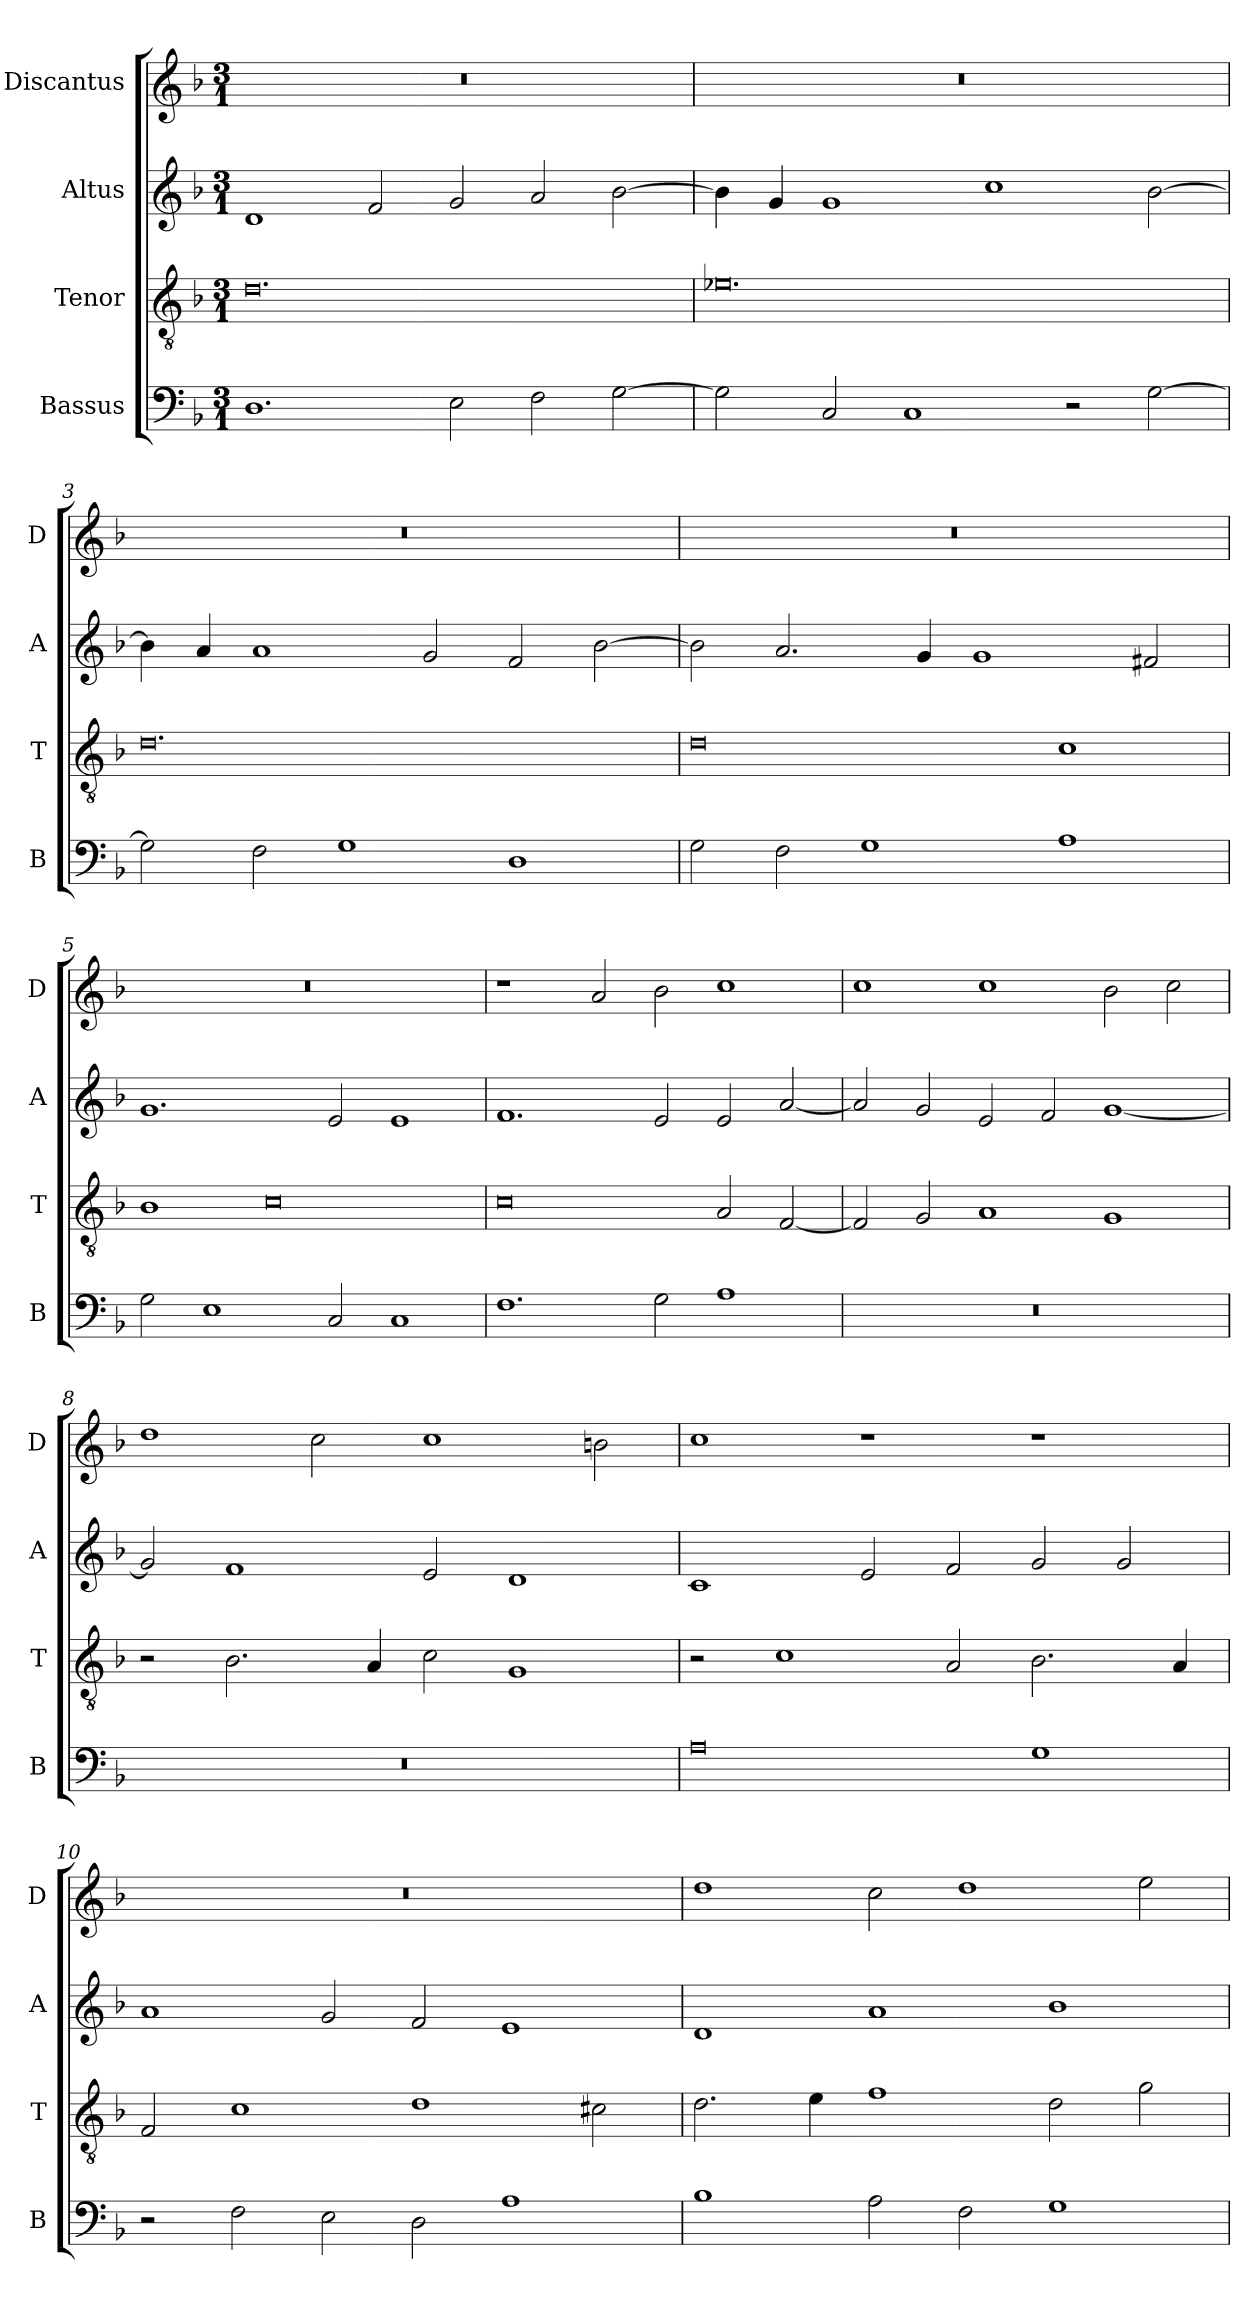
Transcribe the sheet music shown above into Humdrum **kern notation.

**kern	**kern	**kern	**kern
*part4	*part3	*part2	*part1
*staff4	*staff3	*staff2	*staff1
*I"Bassus	*I"Tenor	*I"Altus	*I"Discantus
*I'B	*I'T	*I'A	*I'D
*clefF4	*clefGv2	*clefG2	*clefG2
*k[b-]	*k[b-]	*k[b-]	*k[b-]
*M3/1	*M3/1	*M3/1	*M3/1
=1	=1	=1	=1
1.D	0.d	1d	0.r
.	.	2f/	.
2E\	.	2g/	.
2F\	.	2a/	.
[2G\	.	[2b-\	.
=2	=2	=2	=2
2G\]	0.e-X	4b-\]	0.r
.	.	4g/	.
2C/	.	1g	.
1C	.	.	.
.	.	1cc	.
2r	.	.	.
[2G\	.	[2b-\	.
=3	=3	=3	=3
2G\]	0.d	4b-\]	0.r
.	.	4a/	.
2F\	.	1a	.
1G	.	.	.
.	.	2g/	.
1D	.	2f/	.
.	.	[2b-\	.
=4	=4	=4	=4
2G\	0d	2b-\]	0.r
2F\	.	2.a/	.
1G	.	.	.
.	.	4g/	.
.	.	1g	.
1A	1c	.	.
.	.	2f#X/	.
=5	=5	=5	=5
2G\	1B-	1.g	0.r
1E	.	.	.
.	0c	.	.
2C/	.	2e/	.
1C	.	1e	.
=6	=6	=6	=6
1.F	0c	1.f	1r
.	.	.	2a/
2G\	.	2e/	2b-\
1A	2A/	2e/	1cc
.	[2F/	[2a/	.
=7	=7	=7	=7
0.r	2F/]	2a/]	1cc
.	2G/	2g/	.
.	1A	2e/	1cc
.	.	2f/	.
.	1G	[1g	2b-\
.	.	.	2cc\
=8	=8	=8	=8
0.r	2r	2g/]	1dd
.	2.B-\	1f	.
.	.	.	2cc\
.	4A/	.	.
.	2c\	2e/	1cc
.	1G	1d	.
.	.	.	2bn\
=9	=9	=9	=9
0A	2r	1c	1cc
.	1c	.	.
.	.	2e/	1r
.	2A/	2f/	.
1G	2.B-\	2g/	1r
.	.	2g/	.
.	4A/	.	.
=10	=10	=10	=10
2r	2F/	1a	0.r
2F\	1c	.	.
2E\	.	2g/	.
2D\	1d	2f/	.
1A	.	1e	.
.	2c#X\	.	.
=11	=11	=11	=11
1B-	2.d\	1d	1dd
.	4e\	.	.
2A\	1f	1a	2cc\
2F\	.	.	1dd
1G	2d\	1b-	.
.	2g\	.	2ee\
=	=	=	=
*-	*-	*-	*-
